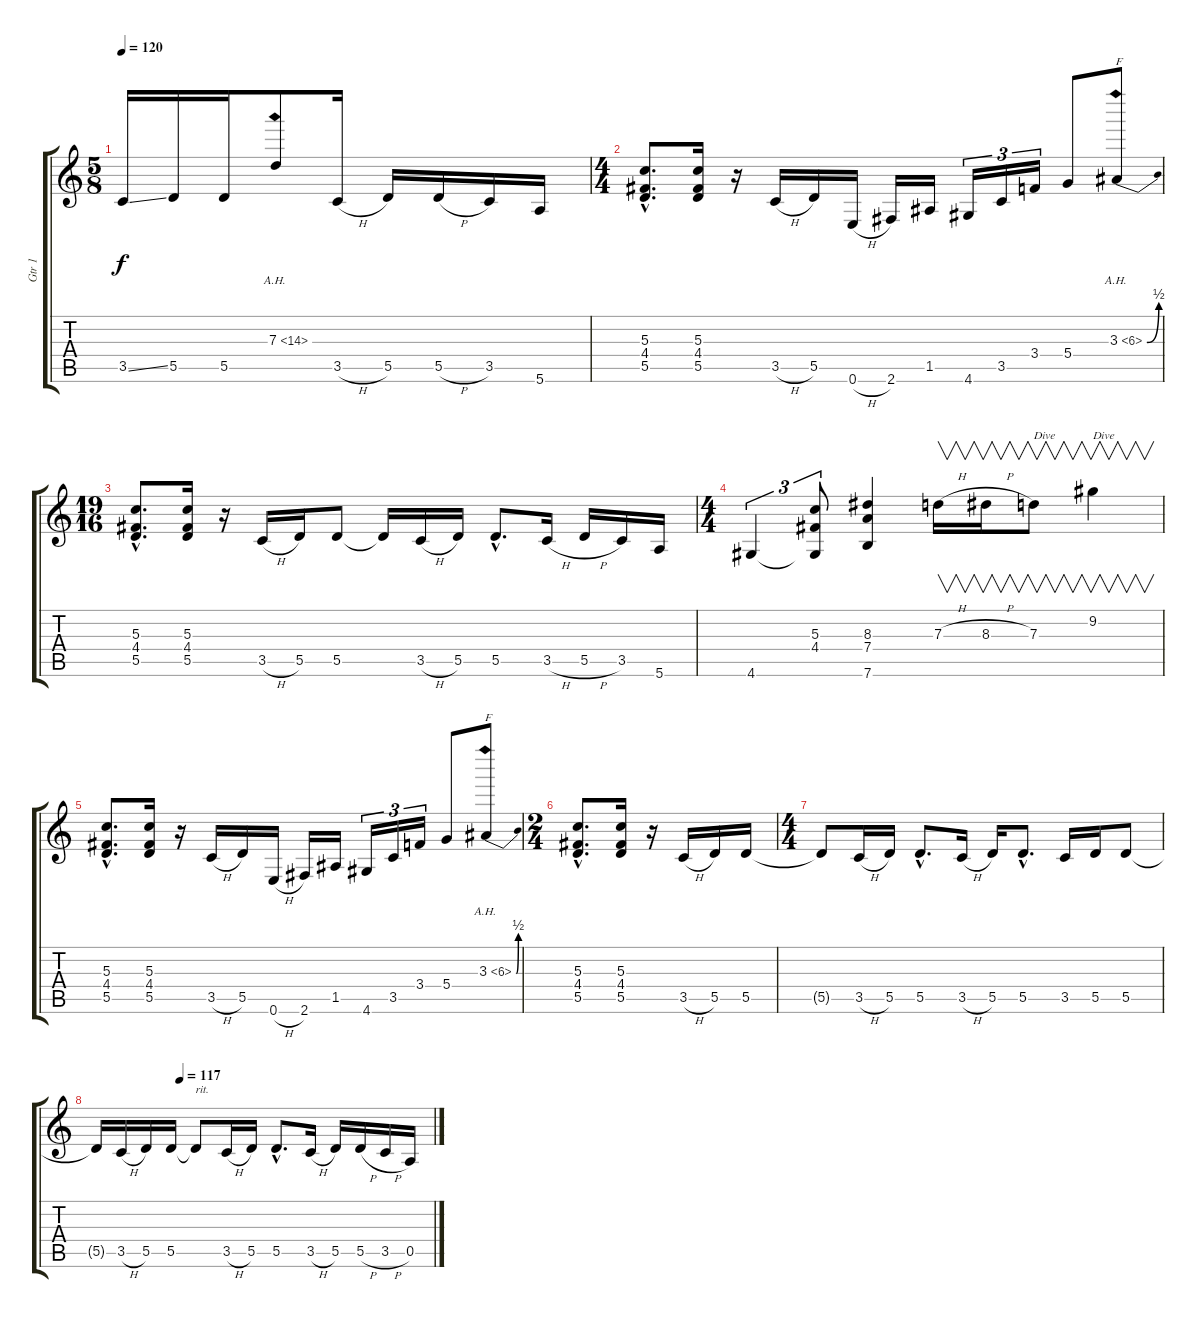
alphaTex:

\track ("Gtr 1" "Gtr 1") {instrument distortionguitar}
\staff {score tabs}
\tuning (E4 B3 G3 D3 A2 E2) {hide}
\ts (5 8)
\tempo 120
\clef g2
\ks c
3.5{ss}.16{dy f} 5.5.16 5.5.16 7.3{ah 7}.8 3.5{h}.16 5.5.16 5.5{h}.16 3.5.16 5.6.16 |
\ts (4 4)
(5.3{hac} 4.4{hac} 5.5{hac}).8{d} (5.3 4.4 5.5).16 r.16 3.5{h}.16 5.5.16 0.6{h}.16 2.6.16 1.5.16 4.6.16{tu (3 2)} 3.5.16{tu (3 2)} 3.4.16{tu (3 2)} 5.4.8 3.3{be (bend 0 0 60 2) ah 3}.8{txt "F"} |
\ts (19 16)
(5.3{hac} 4.4{hac} 5.5{hac}).8{d} (5.3 4.4 5.5).16 r.16 3.5{h}.16 5.5.16 5.5.8 5.5{t}.16 3.5{h}.16 5.5.16 5.5{hac}.8{d} 3.5{h}.16 5.5{h}.16 3.5.16 5.6.16 |
\ts (4 4)
4.6.4{tu (3 2)} (5.3 4.4 4.6{t}).8{tu (3 2)} (8.3 7.4 7.6).4 7.3{h}.16{v} 8.3{h}.16{v} 7.3.8{v txt "Dive"} 9.2.4{v txt "Dive"} |
(5.3{hac} 4.4{hac} 5.5{hac}).8{d} (5.3 4.4 5.5).16 r.16 3.5{h}.16 5.5.16 0.6{h}.16 2.6.16 1.5.16 4.6.16{tu (3 2)} 3.5.16{tu (3 2)} 3.4.16{tu (3 2)} 5.4.8 3.3{be (bend 0 0 60 2) ah 3}.8{txt "F"} |
\ts (2 4)
(5.3{hac} 4.4{hac} 5.5{hac}).8{d} (5.3 4.4 5.5).16 r.16 3.5{h}.16 5.5.16 5.5.16 |
\ts (4 4)
5.5{t}.8 3.5{h}.16 5.5.16 5.5{hac}.8{d} 3.5{h}.16 5.5.16 5.5{hac}.8{d} 3.5.16 5.5.16 5.5.8 |
\tempo (117 0.25)
5.5{t}.16 3.5{h}.16 5.5.16 5.5.16 5.5{t}.8{txt "rit."} 3.5{h}.16 5.5.16 5.5{hac}.8{d} 3.5{h}.16 5.5.16 5.5{h}.16 3.5{h}.16 0.5.16
